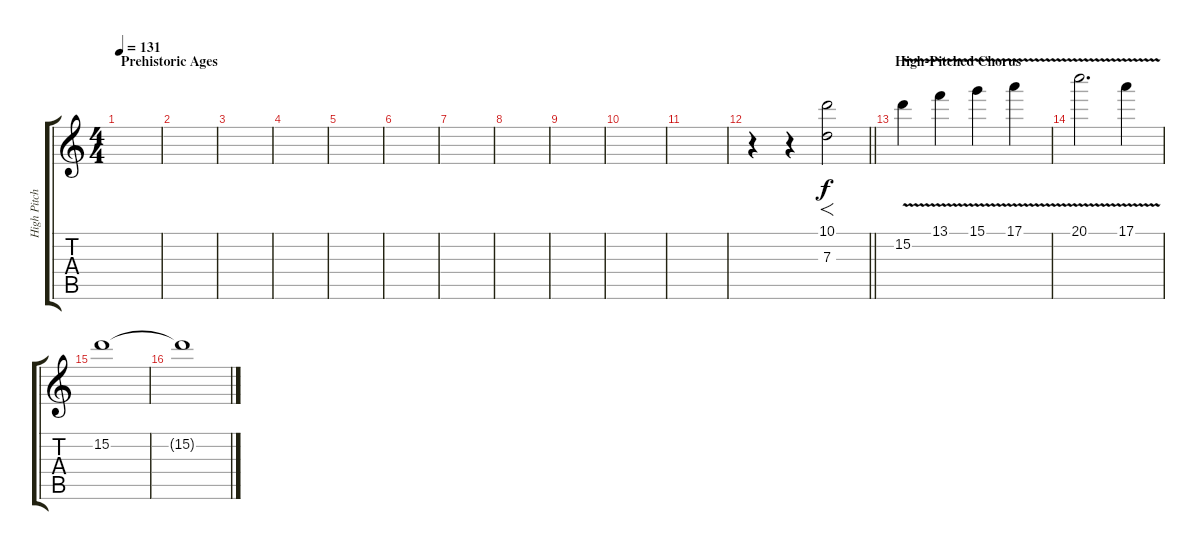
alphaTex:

\track ("High Pitch Guitar(What You Hear)" "High Pitch") {instrument overdrivenguitar}
\staff {score tabs}
\tuning (E4 B3 G3 D3 A2 E2) {hide}
\ts (4 4)
\section ("" "Prehistoric Ages")
\tempo 131
\clef g2
\ks c
|
|
|
|
|
|
|
|
|
|
|
\barLineRight lightlight
r.4 r.4 (10.1 7.3).2{f} |
\section ("" "High-Pitched Chorus")
15.2{v}.4 13.1{v}.4 15.1{v}.4 17.1{v}.4 |
20.1{v}.2{d} 17.1{v}.4 |
15.2.1 |
15.2{t}.1
